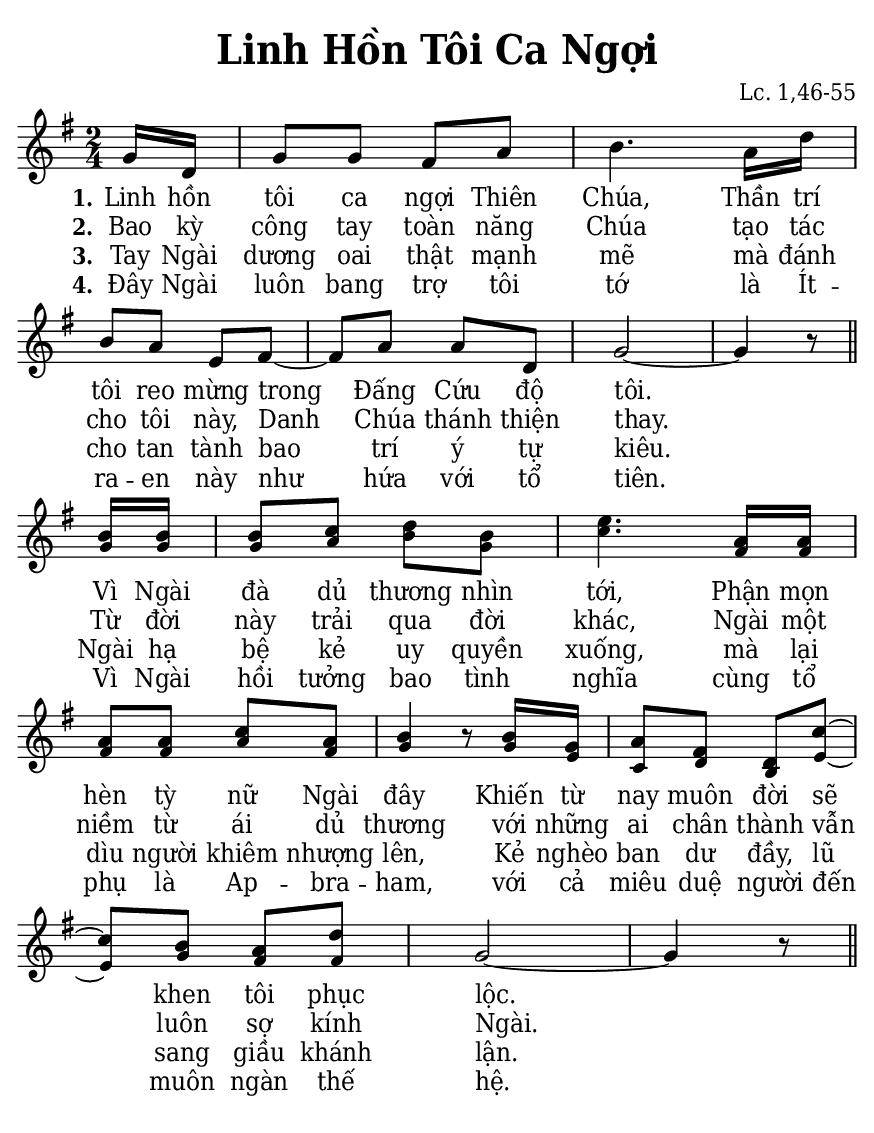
% Cài đặt chung\
\version "2.22.1"
\include "english.ly"

\header {
  title = \markup { \fontsize #1 "Linh Hồn Tôi Ca Ngợi" }
  composer = "Lc. 1,46-55"
  %arranger = "Lm. Kim Long"
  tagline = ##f
}

% Nhạc phiên khúc
nhacPhienKhucSop = \relative c'' {
  \partial 8 g16 d |
  g8 g fs a |
  b4. a16 d |
  b8 a e fs ~ |
  fs a a d, |
  g2 ~ |
  g4 r8 \bar "||" \break
  b16 b |
  b8 c d b |
  e4. a,16 a |
  a8 a c a |
  b4 r8 b16 g |
  a8 fs d c' ~ |
  c b a d |
  g,2 ~ |
  g4 r8 \bar "||"
}

nhacPhienKhucAlto = \relative c'' {
  r8 |
  R2*5
  r4.
  g16 g |
  g8 a b g |
  c4. fs,16 fs |
  fs8 fs a fs |
  g4 r8 g16 e |
  c8 d b e ~ |
  e g fs fs |
  g2 ~ |
  g4 r8
}

% Lời phiên khúc
loiPhienKhucSop = \lyrics {
  <<
    {
      \set stanza = "1."
      Linh hồn tôi ca ngợi Thiên Chúa,
      Thần trí tôi reo mừng trong Đấng Cứu độ tôi.
      Vì Ngài đà dủ thương nhìn tới,
      Phận mọn hèn tỳ nữ Ngài đây
      Khiến từ nay muôn đời sẽ khen tôi phục lộc.
    }
    \new Lyrics {
	    \set associatedVoice = "beSop"
	    \set stanza = "2."
	    Bao kỳ công tay toàn năng Chúa
	    tạo tác cho tôi này,
	    Danh Chúa thánh thiện thay.
	    Từ đời này trải qua đời khác,
	    Ngài một niềm từ ái dủ thương
	    với những ai chân thành
	    vẫn luôn sợ kính Ngài.
    }
    \new Lyrics {
	    \set associatedVoice = "beSop"
	    \set stanza = "3."
	    Tay Ngài dương oai thật mạnh mẽ
	    mà đánh cho tan tành bao trí ý tự kiêu.
	    Ngài hạ bệ kẻ uy quyền xuống,
	    mà lại dìu người khiêm nhượng lên,
	    Kẻ nghèo ban dư đầy,
	    lũ sang giầu khánh lận.
    }
    \new Lyrics {
	    \set associatedVoice = "beSop"
	    \set stanza = "4."
	    Đây Ngài luôn bang trợ tôi tớ là Ít -- ra -- en này
	    như hứa với tổ tiên.
	    Vì Ngài hồi tưởng bao tình nghĩa
	    cùng tổ phụ là Ap -- bra -- ham,
	    với cả miêu duệ người đến muôn ngàn thế hệ.
    }
  >>  
}

% Dàn trang
\paper {
  #(set-paper-size "a5")
  top-margin = 3\mm
  bottom-margin = 3\mm
  left-margin = 3\mm
  right-margin = 3\mm
  indent = #0
  #(define fonts
	 (make-pango-font-tree "Deja Vu Serif Condensed"
	 		       "Deja Vu Serif Condensed"
			       "Deja Vu Serif Condensed"
			       (/ 20 20)))
  print-page-number = ##f
  page-count = 1
}

TongNhip = {
  \key g \major \time 2/4
  \set Timing.beamExceptions = #'()
  \set Timing.baseMoment = #(ly:make-moment 1/4)
}

% Đổi kích thước nốt cho bè phụ
notBePhu =
#(define-music-function (font-size music) (number? ly:music?)
   (for-some-music
     (lambda (m)
       (if (music-is-of-type? m 'rhythmic-event)
           (begin
             (set! (ly:music-property m 'tweaks)
                   (cons `(font-size . ,font-size)
                         (ly:music-property m 'tweaks)))
             #t)
           #f))
     music)
   music)

\score {
  \new ChoirStaff <<
    \new Staff \with {
        \consists "Merge_rests_engraver"
        printPartCombineTexts = ##f
      }
      <<
      \new Voice \TongNhip \partCombine 
        \nhacPhienKhucSop
        \notBePhu -1 { \nhacPhienKhucAlto }
      \new NullVoice = beSop \nhacPhienKhucSop
      \new Lyrics \lyricsto beSop \loiPhienKhucSop
      >>
  >>
  \layout {
    %\override Staff.TimeSignature.transparent = ##t
    \override Lyrics.LyricSpace.minimum-distance = #0.8
    \override Score.BarNumber.break-visibility = ##(#f #f #f)
    \override Score.SpacingSpanner.uniform-stretching = ##t
  } 
}
